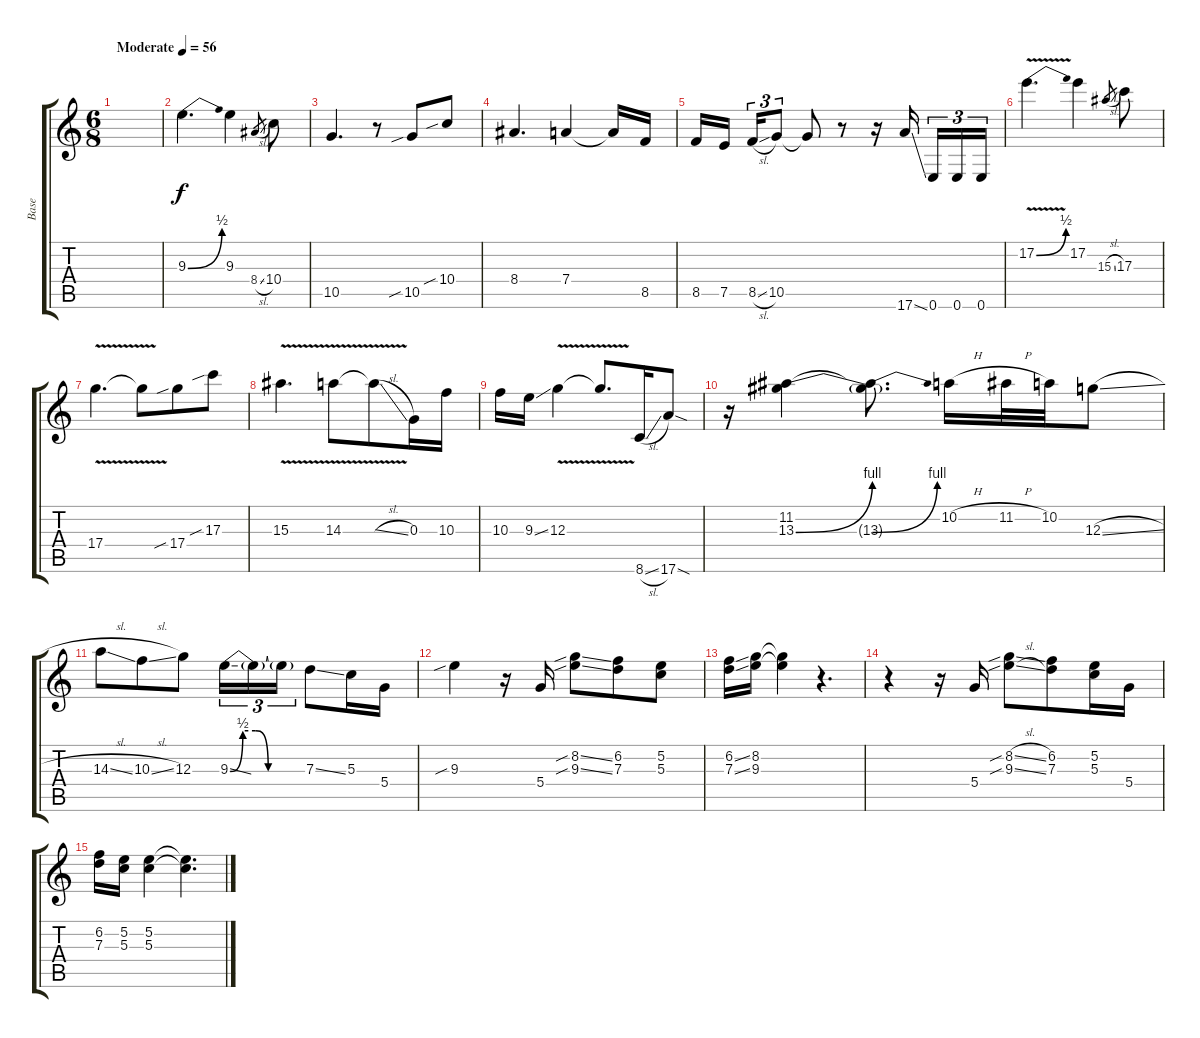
\track ("Base" "Base") {instrument acousticguitarsteel}
\staff {score tabs}
\tuning (E4 B3 G3 D3 A2 E2) {hide}
\ts (6 8)
\tempo (56 "Moderate")
\clef g2
\ks c
|
9.3{be (bend 0 0 60 2)}.4{d} 9.3.4 8.4{sl}.8{gr} 10.4.8 |
10.5.4{d} r.8 10.5{sib}.8 10.4{sib}.8 |
8.4.4{d} 7.4.4 7.4{t}.16 8.5.16 |
8.5.16 7.5.16{beam splitsecondary} 8.5{sl}.16{tu (3 2)} 10.5.8{tu (3 2)} 10.5{t}.8 r.8 r.16 17.6{ss}.16{beam splitsecondary} 0.6.16{tu (3 2)} 0.6.16{tu (3 2)} 0.6.16{tu (3 2)} |
17.2{be (bend 0 0 60 2) v}.4{d} 17.2.4 15.3{sl}.8{gr} 17.3.8 |
17.4{v}.4{d} 17.4{t}.8 17.4{sib}.8 17.3{sib}.8 |
15.3{v}.4{d} 14.3{v}.8 14.3{sl t}.8 0.3.16 10.3.16 |
10.3.16 9.3{ss}.16 12.3{v}.4 12.3{t}.8{d} 8.6{sl}.16 17.6{sod}.8 |
r.16 (11.2 13.3{be (bend 0 0 60 4)}).4 (11.2{t} 13.3{be (bend 0 0 60 4) t}).8{d} 10.2{h}.16 11.2{h}.32 10.2.32 12.3{sl}.8 |
14.3{sl}.8 10.3{sl}.8 12.3.8 9.3{be (custom 0 0 10 2 20 2 30 0 60 0) ss}.16{tu (3 2)} 9.3{t}.16{tu (3 2)} 9.3{t}.16{tu (3 2)} 7.3{ss}.8 5.3.16 5.4.16 |
9.3{sib}.4 r.16 5.4.16 (8.2{sib ss} 9.3{sib ss}).8 (6.2 7.3).8 (5.2 5.3).8 |
(6.2{ss} 7.3{ss}).16 (8.2 9.3).16 (8.2{t} 9.3{t}).4 r.4{d} |
r.4 r.16 5.4.16 (8.2{sib sl} 9.3{sib sl}).8 (6.2 7.3).8 (5.2 5.3).16 5.4.16 |
(6.2 7.3).16 (5.2 5.3).16 (5.2 5.3).4 (5.2{t} 5.3{t}).4{d}
